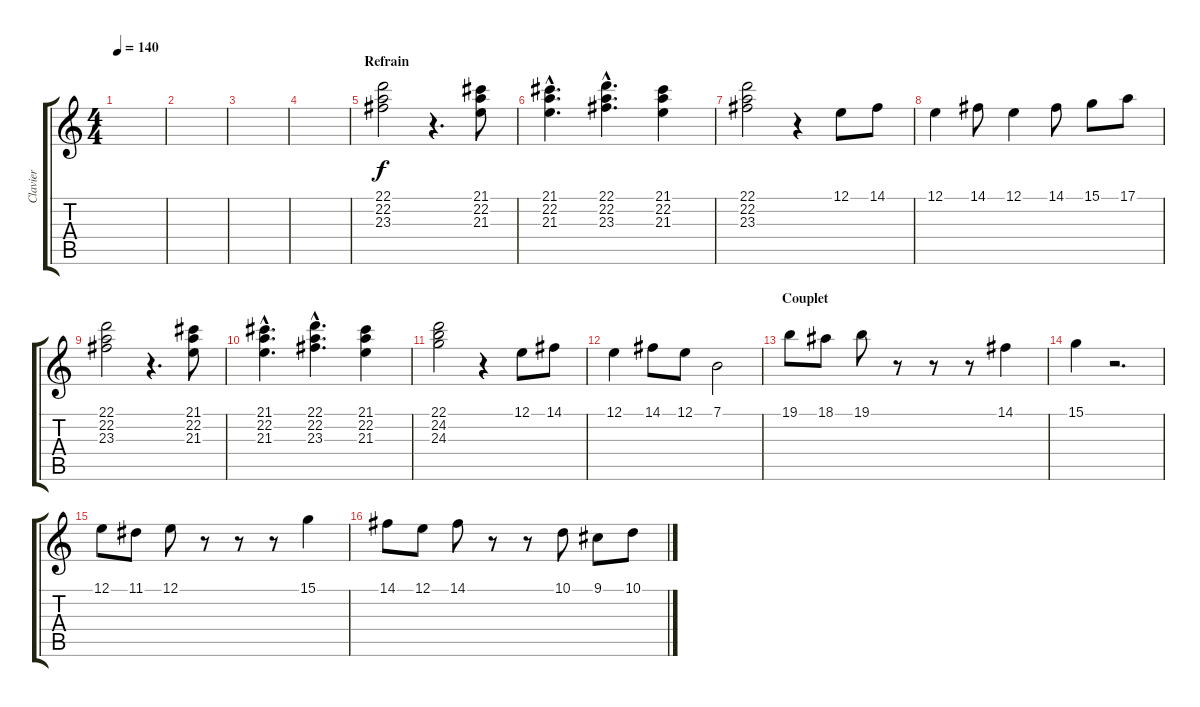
\track ("Clavier" "Clavier") {instrument vibraphone}
\staff {score tabs}
\tuning (E4 B3 G3 D3 A2 E2) {hide}
\ts (4 4)
\tempo 140
\clef g2
\ks c
|
|
|
|
\section ("" "Refrain")
(22.1 22.2 23.3).2{volume 12 instrument drawbarorgan} r.4{d} (21.1 22.2 21.3).8 |
(21.1{hac} 22.2{hac} 21.3{hac}).4{d} (22.1{hac} 22.2{hac} 23.3{hac}).4{d} (21.1 22.2 21.3).4 |
(22.1 22.2 23.3).2 r.4 12.1.8 14.1.8 |
12.1.4 14.1.8 12.1.4 14.1.8 15.1.8 17.1.8 |
(22.1 22.2 23.3).2 r.4{d} (21.1 22.2 21.3).8 |
(21.1{hac} 22.2{hac} 21.3{hac}).4{d} (22.1{hac} 22.2{hac} 23.3{hac}).4{d} (21.1 22.2 21.3).4 |
(22.1 24.2 24.3).2 r.4 12.1.8 14.1.8 |
12.1.4 14.1.8 12.1.8 7.1.2 |
\section ("" "Couplet")
19.1.8{instrument celesta} 18.1.8 19.1.8 r.8 r.8 r.8 14.1.4 |
15.1.4 r.2{d} |
12.1.8 11.1.8 12.1.8 r.8 r.8 r.8 15.1.4 |
14.1.8 12.1.8 14.1.8 r.8 r.8 10.1.8 9.1.8 10.1.8
